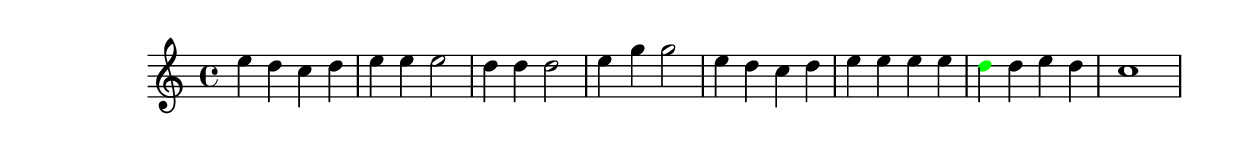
\version "2.18.2"
\language "english"

\header {
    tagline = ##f
}

\layout {}

\paper {}

\score {
    \new Staff
    {
        {   % measure
            \time 4/4
            \tweak color #black
            e''4
            \tweak color #black
            d''4
            \tweak color #black
            c''4
            \tweak color #black
            d''4
        }   % measure
        {   % measure
            \tweak color #black
            e''4
            \tweak color #black
            e''4
            \tweak color #black
            e''2
        }   % measure
        {   % measure
            \tweak color #black
            d''4
            \tweak color #black
            d''4
            \tweak color #black
            d''2
        }   % measure
        {   % measure
            \tweak color #black
            e''4
            \tweak color #black
            g''4
            \tweak color #black
            g''2
        }   % measure
        {   % measure
            \tweak color #black
            e''4
            \tweak color #black
            d''4
            \tweak color #black
            c''4
            \tweak color #black
            d''4
        }   % measure
        {   % measure
            \tweak color #black
            e''4
            \tweak color #black
            e''4
            \tweak color #black
            e''4
            \tweak color #black
            e''4
        }   % measure
        {   % measure
            \tweak color #green
            d''4
            d''4
            e''4
            d''4
        }   % measure
        {   % measure
            c''1
        }   % measure
    }
}